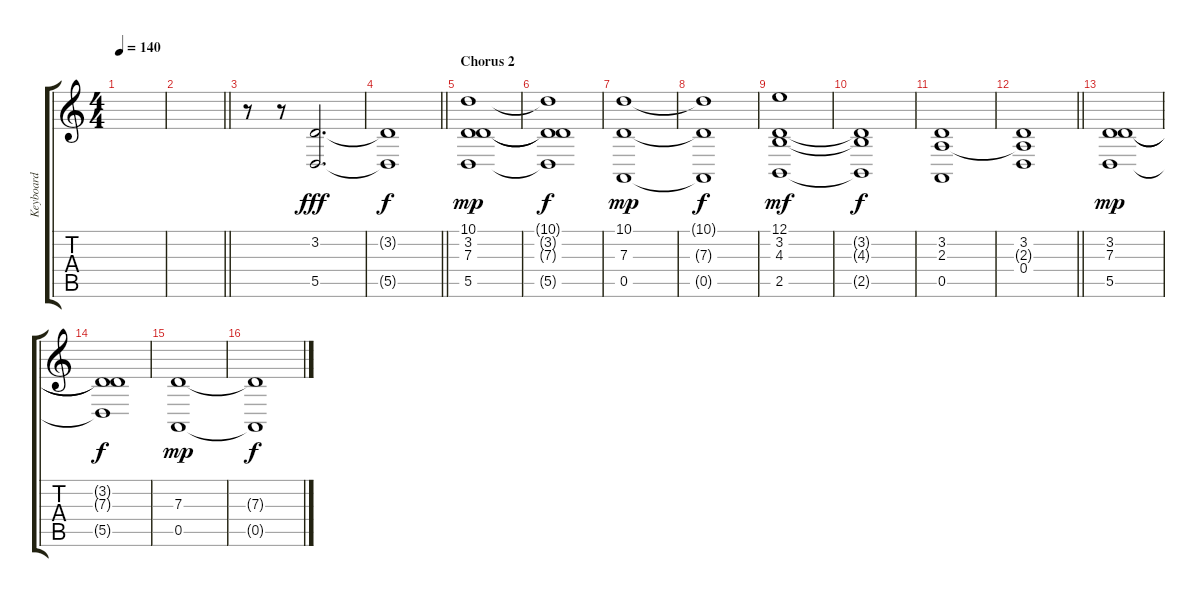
\track ("Keyboard" "Keyboard") {instrument choiraahs}
\staff {score tabs}
\tuning (E4 B3 G3 D3 A2 E2) {hide}
\ts (4 4)
\tempo 140
\clef g2
\ks c
|
\barLineRight lightlight
|
r.8 r.8{volume 0 instrument choiraahs} (3.2 5.5).2{d dy fff volume 16} |
\barLineRight lightlight
(3.2{t} 5.5{t}).1{dy f} |
\section ("" "Chorus 2")
(10.1 3.2 7.3 5.5).1{dy mp volume 13} |
(10.1{t} 3.2{t} 7.3{t} 5.5{t}).1{dy f} |
(10.1 7.3 0.5).1{dy mp} |
(10.1{t} 7.3{t} 0.5{t}).1{dy f} |
(12.1 3.2 4.3 2.5).1{dy mf} |
(3.2{t} 4.3{t} 2.5{t}).1{dy f} |
(3.2 2.3 0.5).1 |
\barLineRight lightlight
(3.2 2.3{t} 0.4).1 |
(3.2 7.3 5.5).1{dy mp} |
(3.2{t} 7.3{t} 5.5{t}).1{dy f} |
(7.3 0.5).1{dy mp} |
(7.3{t} 0.5{t}).1{dy f}
